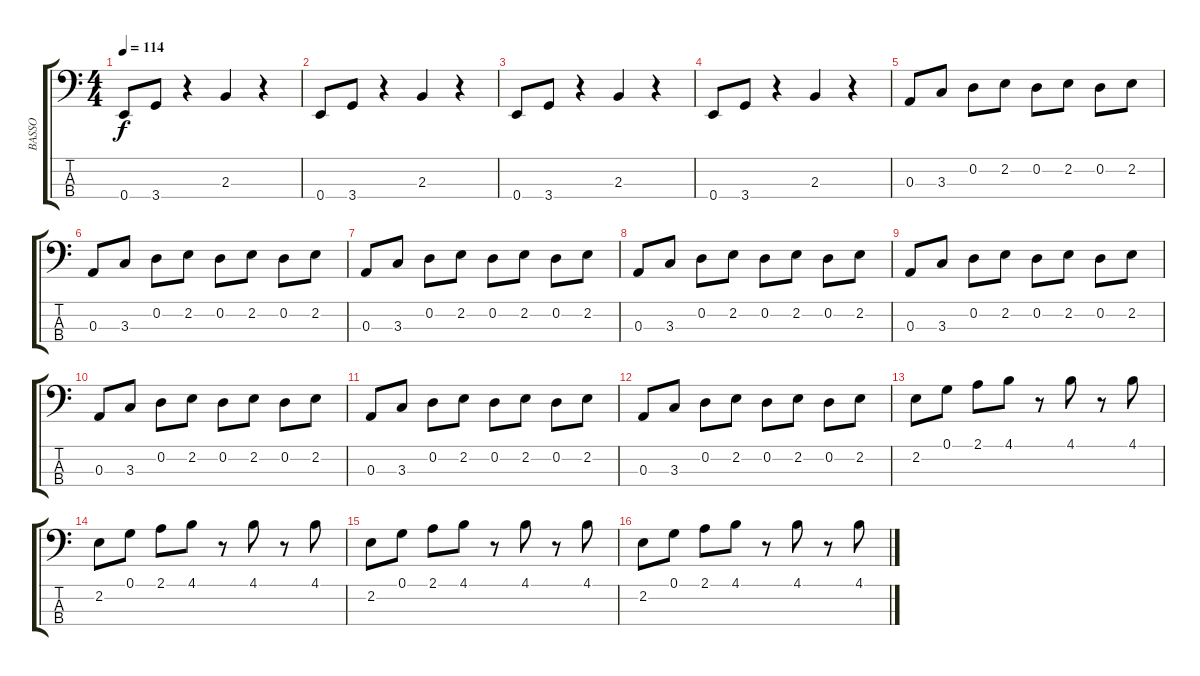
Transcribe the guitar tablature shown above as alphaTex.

\track ("BASSO" "BASSO") {instrument electricbassfinger}
\staff {score tabs}
\tuning (G2 D2 A1 E1) {hide}
\ts (4 4)
\tempo 114
\clef f4
\ks c
0.4.8{dy f} 3.4.8 r.4 2.3.4 r.4 |
0.4.8 3.4.8 r.4 2.3.4 r.4 |
0.4.8 3.4.8 r.4 2.3.4 r.4 |
0.4.8 3.4.8 r.4 2.3.4 r.4 |
0.3.8 3.3.8 0.2.8 2.2.8 0.2.8 2.2.8 0.2.8 2.2.8 |
0.3.8 3.3.8 0.2.8 2.2.8 0.2.8 2.2.8 0.2.8 2.2.8 |
0.3.8 3.3.8 0.2.8 2.2.8 0.2.8 2.2.8 0.2.8 2.2.8 |
0.3.8 3.3.8 0.2.8 2.2.8 0.2.8 2.2.8 0.2.8 2.2.8 |
0.3.8 3.3.8 0.2.8 2.2.8 0.2.8 2.2.8 0.2.8 2.2.8 |
0.3.8 3.3.8 0.2.8 2.2.8 0.2.8 2.2.8 0.2.8 2.2.8 |
0.3.8 3.3.8 0.2.8 2.2.8 0.2.8 2.2.8 0.2.8 2.2.8 |
0.3.8 3.3.8 0.2.8 2.2.8 0.2.8 2.2.8 0.2.8 2.2.8 |
2.2.8 0.1.8 2.1.8 4.1.8 r.8 4.1.8 r.8 4.1.8 |
2.2.8 0.1.8 2.1.8 4.1.8 r.8 4.1.8 r.8 4.1.8 |
2.2.8 0.1.8 2.1.8 4.1.8 r.8 4.1.8 r.8 4.1.8 |
2.2.8 0.1.8 2.1.8 4.1.8 r.8 4.1.8 r.8 4.1.8
